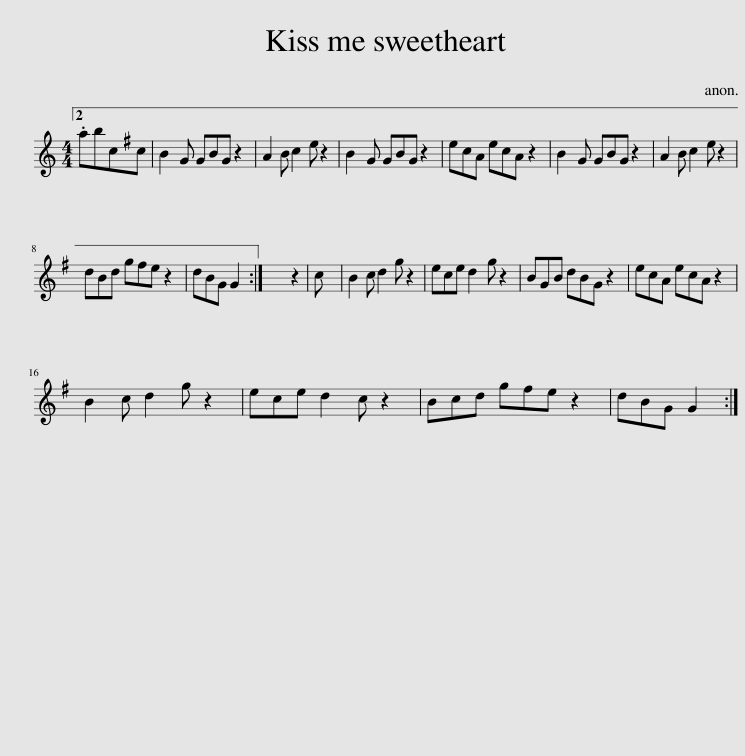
X:1
L:1/8
M:4/4
I:linebreak $
K:C
V:1 treble
V:1
 .abcc | B2 G GBG z2 | A2 B c2 e z2 | B2 G GBG z2 | ecA ecA z2 | %5
 B2 G GBG z2 | A2 B c2 e z2 |$ dBd g^fe z2 | dBG G2 :| x8 | %10
 c | B2 c d2 g z2 | ece d2 g z2 | BGB dBG z2 | ecA ecA z2 |$ %15
 B2 c d2 g z2 | ece d2 c z2 | Bcd g^fe z2 | dBG G2 :| %19
